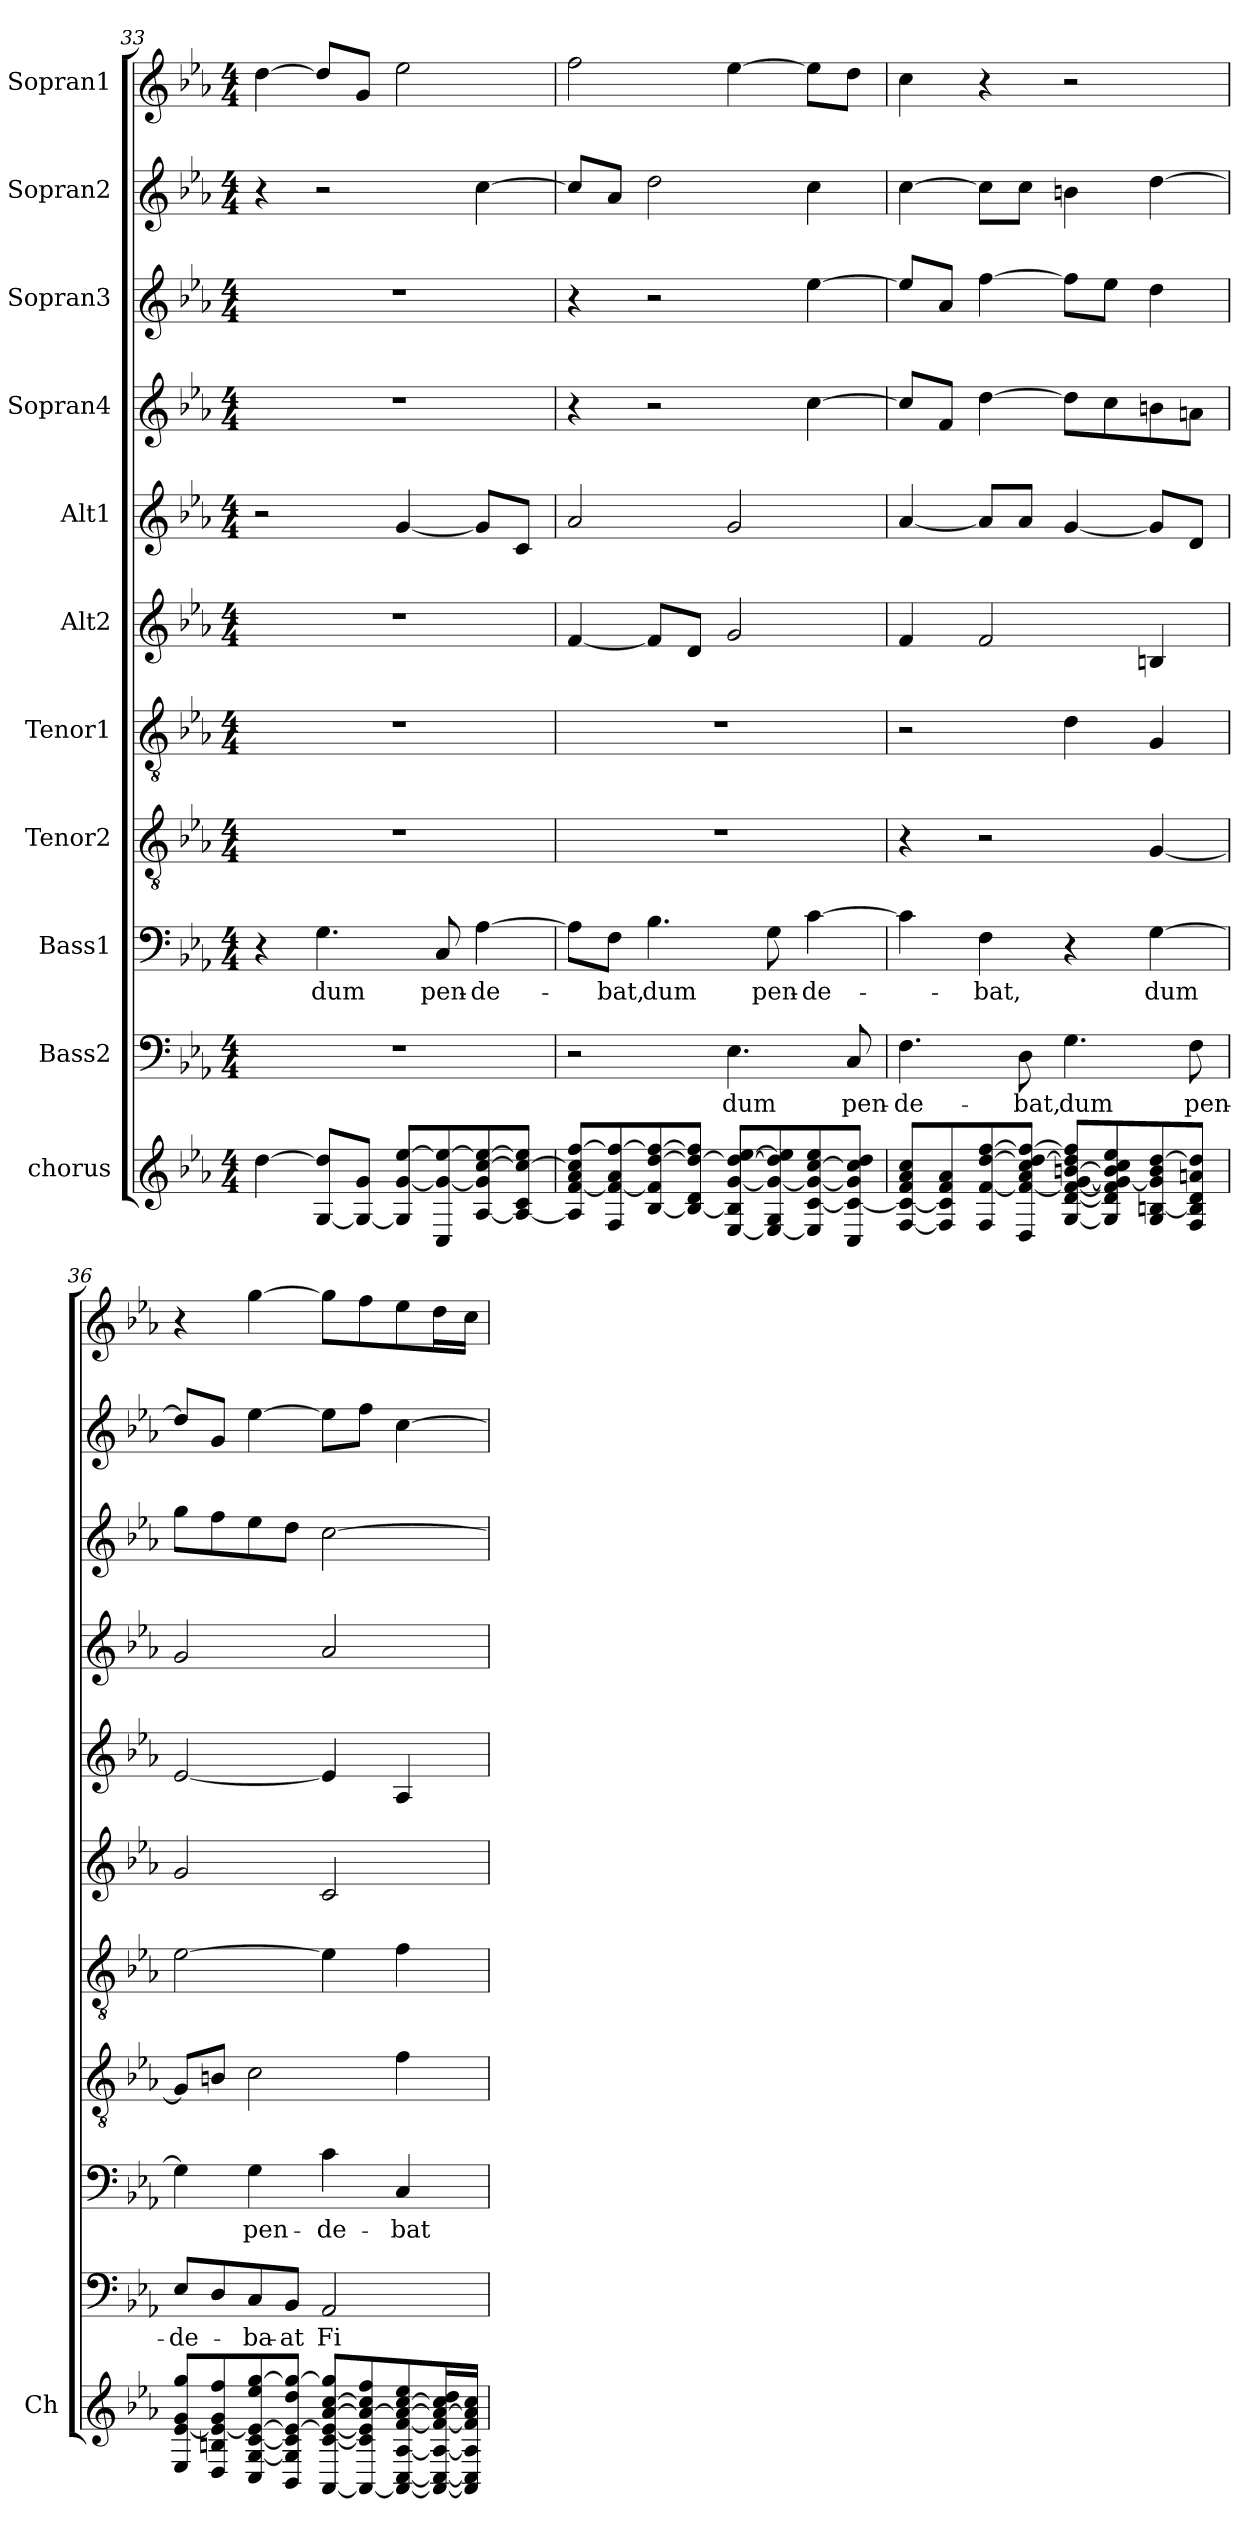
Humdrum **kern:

**kern	**kern	**text	**kern	**text	**kern	**kern	**kern	**kern	**kern	**kern	**kern	**kern
*part11	*part10	*part10	*part9	*part9	*part8	*part7	*part6	*part5	*part4	*part3	*part2	*part1
*staff11	*staff10	*staff10	*staff9	*staff9	*staff8	*staff7	*staff6	*staff5	*staff4	*staff3	*staff2	*staff1
*I"chorus	*I"Bass2	*	*I"Bass1	*	*I"Tenor2	*I"Tenor1	*I"Alt2	*I"Alt1	*I"Sopran4	*I"Sopran3	*I"Sopran2	*I"Sopran1
*I'Ch	*	*	*	*	*	*	*	*	*	*	*	*
*clefG2	*clefF4	*	*clefF4	*	*clefGv2	*clefGv2	*clefG2	*clefG2	*clefG2	*clefG2	*clefG2	*clefG2
*k[b-e-a-]	*k[b-e-a-]	*	*k[b-e-a-]	*	*k[b-e-a-]	*k[b-e-a-]	*k[b-e-a-]	*k[b-e-a-]	*k[b-e-a-]	*k[b-e-a-]	*k[b-e-a-]	*k[b-e-a-]
*E-:	*E-:	*	*E-:	*	*E-:	*E-:	*E-:	*E-:	*E-:	*E-:	*E-:	*E-:
*M4/4	*M4/4	*	*M4/4	*	*M4/4	*M4/4	*M4/4	*M4/4	*M4/4	*M4/4	*M4/4	*M4/4
=33	=33	=33	=33	=33	=33	=33	=33	=33	=33	=33	=33	=33
[4dd\	1r	.	4r	.	1r	1r	1r	2r	1r	1r	4r	[4dd\
[8G/ 8dd/]L	.	.	4.G\	dum	.	.	.	.	.	.	2r	8dd/L]
8G/_ 8g/J	.	.	.	.	.	.	.	.	.	.	.	8g/J
8G/] [8g/ [8ee-/L	.	.	.	.	.	.	.	[4g/	.	.	.	2ee-\
8C/ 8g/_ 8ee-/_	.	.	8C/	pen-	.	.	.	.	.	.	.	.
[8A-/ 8g/] [8cc/ 8ee-/_	.	.	[4A-\	-de-	.	.	.	8g/L]	.	.	[4cc\	.
8A-/_ 8c/ 8cc/_ 8ee-/]J	.	.	.	.	.	.	.	8c/J	.	.	.	.
=34	=34	=34	=34	=34	=34	=34	=34	=34	=34	=34	=34	=34
8A-/] [8f/ 8a-/ 8cc/] [8ff/L	2r	.	8A-\L]	.	1r	1r	[4f/	2a-/	4r	4r	8cc/L]	2ff\
8F/ 8f/_ 8a-/ 8ff/_	.	.	8F\J	-bat,	.	.	.	.	.	.	8a-/J	.
[8B-/ 8f/] [8dd/ 8ff/_	.	.	4.B-\	dum	.	.	8f/L]	.	2r	2r	2dd\	.
8B-/_ 8d/ 8dd/_ 8ff/]J	.	.	.	.	.	.	8d/J	.	.	.	.	.
[8E-/ 8B-/] [8g/ 8dd/_ [8ee-/L	4.E-\	dum	.	.	.	.	2g/	2g/	.	.	.	[4ee-\
8E-/_ 8G/ 8g/_ 8dd/] 8ee-/]	.	.	8G\	pen-	.	.	.	.	.	.	.	.
8E-/] [8c/ 8g/_ [8cc/ 8ee-/	.	.	[4c\	-de-	.	.	.	.	[4cc\	[4ee-\	4cc\	8ee-\L]
8C/ 8c/_ 8g/] 8cc/] 8dd/J	8C/	pen-	.	.	.	.	.	.	.	.	.	8dd\J
!!LO:PB:g=z
=35	=35	=35	=35	=35	=35	=35	=35	=35	=35	=35	=35	=35
[8F/ 8c/_ 8f/ 8a-/ 8cc/L	4.F\	-de-	4c\]	.	4r	2r	4f/	[4a-/	8cc/L]	8ee-/L]	[4cc\	4cc\
8F/] 8c/] 8f/ 8a-/	.	.	.	.	.	.	.	.	8f/J	8a-/J	.	.
8F/ [8f/ [8dd/ [8ff/	.	.	4F\	-bat,	2r	.	2f/	8a-/L]	[4dd\	[4ff\	8cc\L]	4r
8D/ 8f/_ 8a-/ 8cc/ 8dd/_ 8ff/_J	8D\	-bat,	.	.	.	.	.	8a-/J	.	.	8cc\J	.
[8G/ [8d/ 8f/_ [8g/ [8bn/ 8dd/] 8ff/]L	4.G\	dum	4r	.	.	4d\	.	[4g/	8dd\L]	8ff\L]	4bn\	2r
8G/] 8d/] 8f/] 8g/_ 8b/] 8cc/ 8ee-/	.	.	.	.	.	.	.	.	8cc\	8ee-\J	.	.
8G/ [8Bn/ 8g/] 8b/ [8dd/	.	.	[4G\	dum	[4G/	4G/	4Bn/	8g/L]	8bn\	4dd\	[4dd\	.
8F/ 8B/] 8d/ 8an/ 8dd/]J	8F\	pen-	.	.	.	.	.	8d/J	8an\J	.	.	.
=36	=36	=36	=36	=36	=36	=36	=36	=36	=36	=36	=36	=36
8E-/ [8e-/ 8g/ 8gg/L	8E-/L	-de-	4G\]	.	8G/L]	[2e-\	2g/	[2e-/	2g/	8gg\L	8dd/L]	4r
8D/ 8Bn/ 8e-/_ 8g/ 8ff/	8D/	.	.	.	8Bn/J	.	.	.	.	8ff\	8g/J	.
8C/ [8G/ [8c/ 8e-/_ 8ee-/ [8gg/	8C/	-ba-	4G\	pen-	2c\	.	.	.	.	8ee-\	[4ee-\	[4gg\
8BB-/ 8G/] 8c/] 8e-/_ 8dd/ 8gg/_J	8BB-/J	-at	.	.	.	.	.	.	.	8dd\J	.	.
[8AA-/ [8c/ 8e-/_ [8a-/ [8cc/ 8gg/]L	2AA-/	Fi-	4c\	-de-	.	4e-\]	2c/	4e-/]	2a-/	[2cc\	8ee-\L]	8gg\L]
8AA-/_ 8c/] 8e-/] 8a-/_ 8cc/] 8ff/	.	.	.	.	.	.	.	.	.	.	8ff\J	8ff\
8AA-/_ [8C/ [8A-/ [8f/ 8a-/_ [8cc/ 8ee-/	.	.	4C/	-bat	4f\	4f\	.	4A-/	.	.	[4cc\	8ee-\
16AA-/_ 16C/_ 16A-/_ 16f/_ 16a-/_ 16cc/] 16dd/L	.	.	.	.	.	.	.	.	.	.	.	16dd\L
16AA-/] 16C/] 16A-/] 16f/] 16a-/] 16cc/JJ	.	.	.	.	.	.	.	.	.	.	.	16cc\JJ
=	=	=	=	=	=	=	=	=	=	=	=	=
*-	*-	*-	*-	*-	*-	*-	*-	*-	*-	*-	*-	*-
